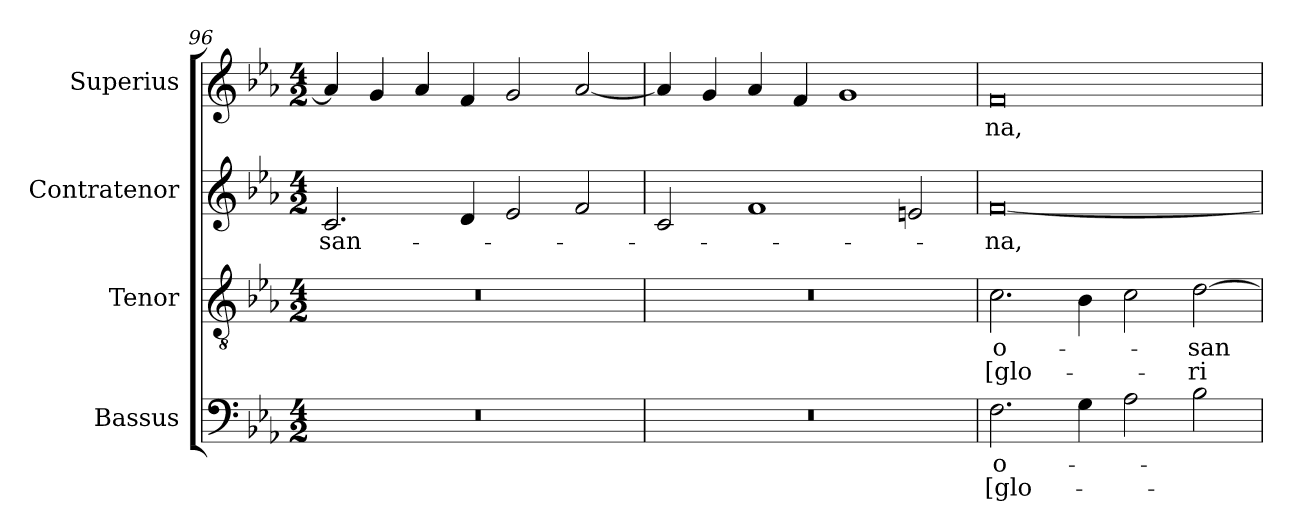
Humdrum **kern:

**kern	**text	**text	**kern	**text	**text	**kern	**text	**kern	**text
*part4	*part4	*part4	*part3	*part3	*part3	*part2	*part2	*part1	*part1
*staff4	*staff4	*staff4	*staff3	*staff3	*staff3	*staff2	*staff2	*staff1	*staff1
*I"Bassus	*	*	*I"Tenor	*	*	*I"Contratenor	*	*I"Superius	*
*I'B.	*	*	*I'T.	*	*	*	*	*	*
*clefF4	*	*	*clefGv2	*	*	*clefG2	*	*clefG2	*
*	*	*	*ITrd7c12	*	*	*ITrd7c12	*	*	*
*k[b-e-a-]	*	*	*k[b-e-a-]	*	*	*k[b-e-a-]	*	*k[b-e-a-]	*
*E-:	*	*	*E-:	*	*	*E-:	*	*E-:	*
*M4/2	*	*	*M4/2	*	*	*M4/2	*	*M4/2	*
=96	=96	=96	=96	=96	=96	=96	=96	=96	=96
!LO:N:vis=1	!	!	!LO:N:vis=1	!	!	!	!	!	!
!	!	!	!	!	!	!	!LO:LY:b:color=#000000	!	!
0r	.	.	0r	.	.	2.Ci/	-san-	4a-i/]	.
.	.	.	.	.	.	.	.	4gi/	.
.	.	.	.	.	.	.	.	4a-i/	.
.	.	.	.	.	.	4Di/	.	4fi/	.
.	.	.	.	.	.	2E-i/	.	2gi/	.
.	.	.	.	.	.	2Fi/	.	[<2a-i/	.
=97	=97	=97	=97	=97	=97	=97	=97	=97	=97
!LO:N:vis=1	!	!	!LO:N:vis=1	!	!	!	!	!	!
0r	.	.	0r	.	.	2Ci/	.	4a-i/]	.
.	.	.	.	.	.	.	.	4gi/	.
.	.	.	.	.	.	1Fi	.	4a-i/	.
.	.	.	.	.	.	.	.	4fi/	.
.	.	.	.	.	.	.	.	1gi	.
.	.	.	.	.	.	2Ei/	.	.	.
!!LO:LB:g=z
=98	=98	=98	=98	=98	=98	=98	=98	=98	=98
!	!LO:LY:b:color=#000000	!LO:LY:b:color=#000000	!	!	!	!	!	!	!
!	!	!	!	!LO:LY:b:color=#000000	!LO:LY:b:color=#000000	!	!	!	!
!	!	!	!	!	!	!	!LO:LY:b:color=#000000	!	!
!	!	!	!	!	!	!	!	!	!LO:LY:b:color=#000000
2.Fi\	o-	[glo-	2.Ci\	o-	[glo-	[<0Fi	-na,	0fi	-na,
4Gi\	.	.	4BB-i\	.	.	.	.	.	.
2A-i\	.	.	2Ci\	.	.	.	.	.	.
!	!	!	!	!LO:LY:b:color=#000000	!LO:LY:b:color=#000000	!	!	!	!
2B-i\	.	.	[>2Di\	-san-	-ri-	.	.	.	.
=	=	=	=	=	=	=	=	=	=
*-	*-	*-	*-	*-	*-	*-	*-	*-	*-
